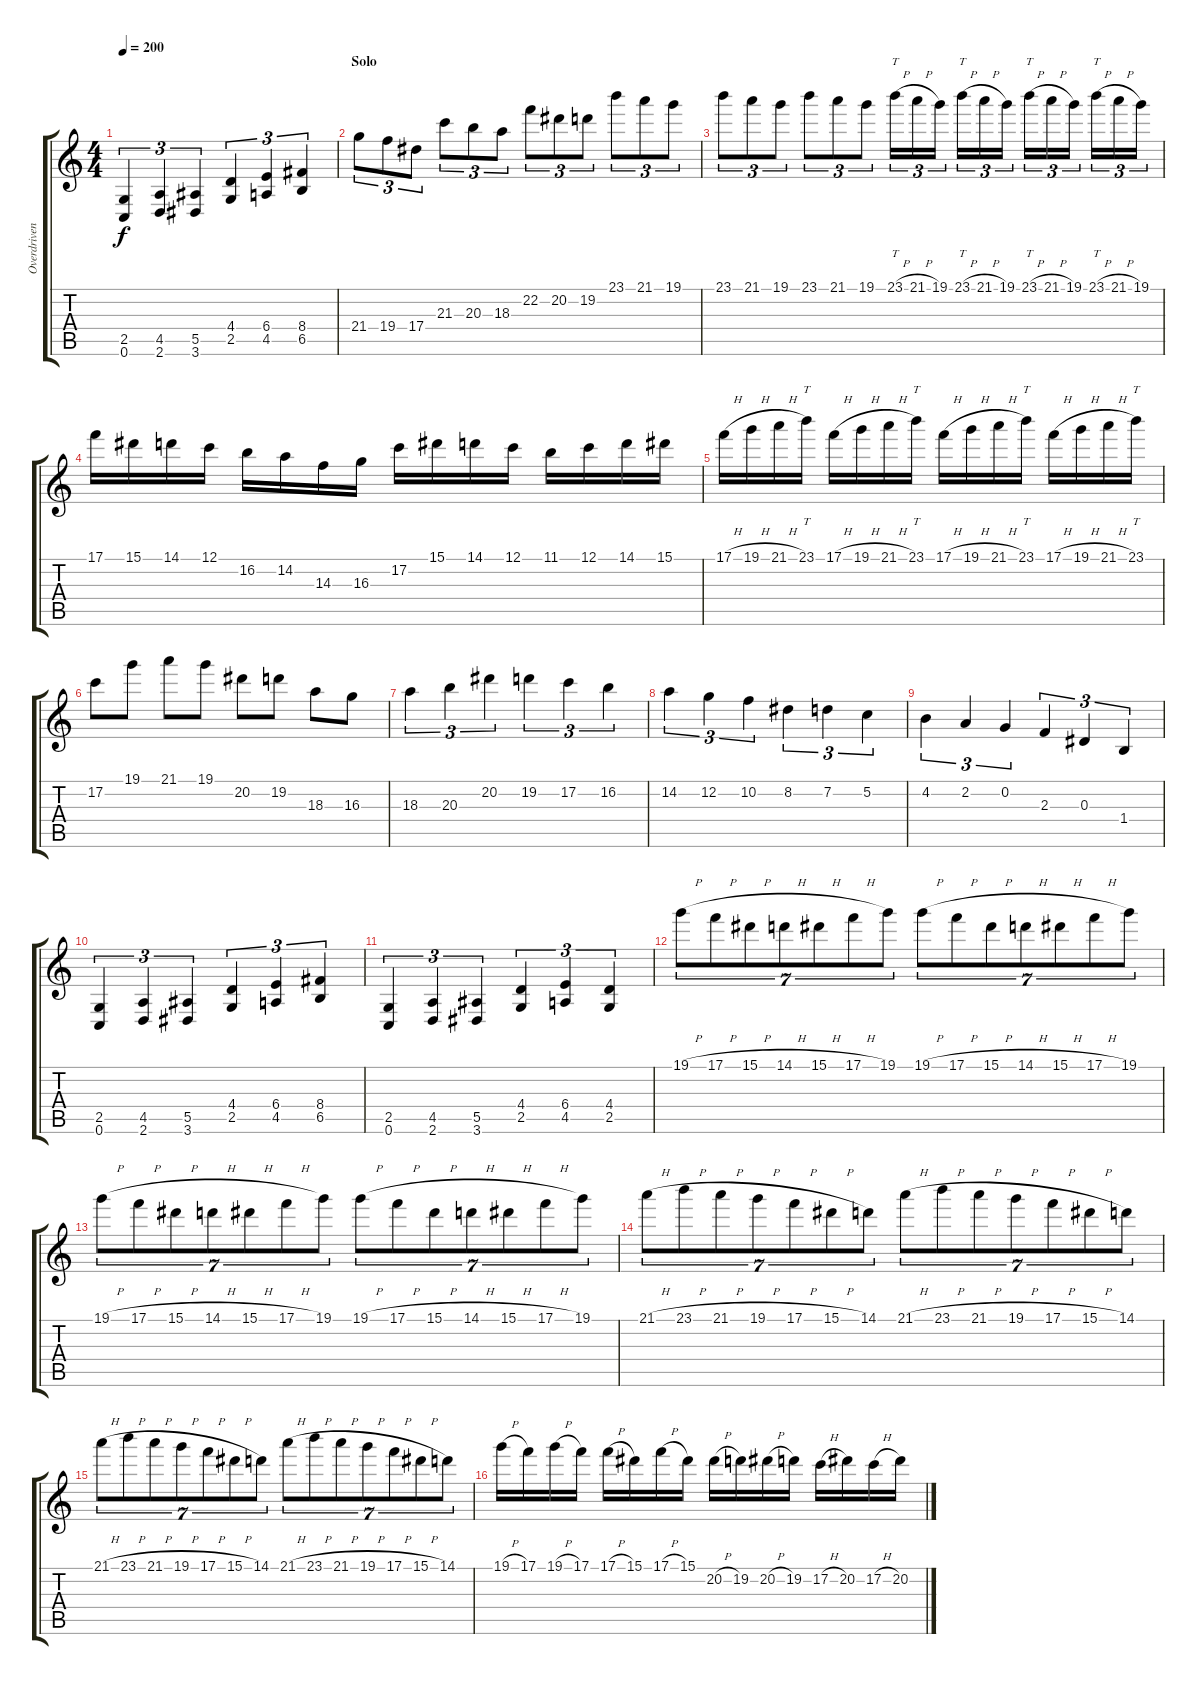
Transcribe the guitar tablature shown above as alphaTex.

\track ("Overdriven Lead" "Overdriven") {instrument overdrivenguitar}
\staff {score tabs}
\tuning (C4 G3 Eb3 Bb2 F2 C2) {hide}
\ts (4 4)
\tempo 200
\clef g2
\ks c
(2.5 0.6).4{tu (3 2) dy f} (4.5 2.6).4{tu (3 2)} (5.5 3.6).4{tu (3 2)} (4.4 2.5).4{tu (3 2)} (6.4 4.5).4{tu (3 2)} (8.4 6.5).4{tu (3 2)} |
\section ("" "Solo")
21.4.8{tu (3 2)} 19.4.8{tu (3 2)} 17.4.8{tu (3 2)} 21.3.8{tu (3 2)} 20.3.8{tu (3 2)} 18.3.8{tu (3 2)} 22.2.8{tu (3 2)} 20.2.8{tu (3 2)} 19.2.8{tu (3 2)} 23.1.8{tu (3 2)} 21.1.8{tu (3 2)} 19.1.8{tu (3 2)} |
23.1.8{tu (3 2)} 21.1.8{tu (3 2)} 19.1.8{tu (3 2)} 23.1.8{tu (3 2)} 21.1.8{tu (3 2)} 19.1.8{tu (3 2)} 23.1{h}.16{tt tu (3 2)} 21.1{h}.16{tu (3 2)} 19.1.16{tu (3 2)} 23.1{h}.16{tt tu (3 2)} 21.1{h}.16{tu (3 2)} 19.1.16{tu (3 2)} 23.1{h}.16{tt tu (3 2)} 21.1{h}.16{tu (3 2)} 19.1.16{tu (3 2)} 23.1{h}.16{tt tu (3 2)} 21.1{h}.16{tu (3 2)} 19.1.16{tu (3 2)} |
17.1.16 15.1.16 14.1.16 12.1.16 16.2.16 14.2.16 14.3.16 16.3.16 17.2.16 15.1.16 14.1.16 12.1.16 11.1.16 12.1.16 14.1.16 15.1.16 |
17.1{h}.16 19.1{h}.16 21.1{h}.16 23.1.16{tt} 17.1{h}.16 19.1{h}.16 21.1{h}.16 23.1.16{tt} 17.1{h}.16 19.1{h}.16 21.1{h}.16 23.1.16{tt} 17.1{h}.16 19.1{h}.16 21.1{h}.16 23.1.16{tt} |
17.2.8 19.1.8 21.1.8 19.1.8 20.2.8 19.2.8 18.3.8 16.3.8 |
18.3.4{tu (3 2)} 20.3.4{tu (3 2)} 20.2.4{tu (3 2)} 19.2.4{tu (3 2)} 17.2.4{tu (3 2)} 16.2.4{tu (3 2)} |
14.2.4{tu (3 2)} 12.2.4{tu (3 2)} 10.2.4{tu (3 2)} 8.2.4{tu (3 2)} 7.2.4{tu (3 2)} 5.2.4{tu (3 2)} |
4.2.4{tu (3 2)} 2.2.4{tu (3 2)} 0.2.4{tu (3 2)} 2.3.4{tu (3 2)} 0.3.4{tu (3 2)} 1.4.4{tu (3 2)} |
(2.5 0.6).4{tu (3 2)} (4.5 2.6).4{tu (3 2)} (5.5 3.6).4{tu (3 2)} (4.4 2.5).4{tu (3 2)} (6.4 4.5).4{tu (3 2)} (8.4 6.5).4{tu (3 2)} |
(2.5 0.6).4{tu (3 2)} (4.5 2.6).4{tu (3 2)} (5.5 3.6).4{tu (3 2)} (4.4 2.5).4{tu (3 2)} (6.4 4.5).4{tu (3 2)} (4.4 2.5).4{tu (3 2)} |
19.1{h}.8{tu (7 4)} 17.1{h}.8{tu (7 4)} 15.1{h}.8{tu (7 4)} 14.1{h}.8{tu (7 4)} 15.1{h}.8{tu (7 4)} 17.1{h}.8{tu (7 4)} 19.1.8{tu (7 4)} 19.1{h}.8{tu (7 4)} 17.1{h}.8{tu (7 4)} 15.1{h}.8{tu (7 4)} 14.1{h}.8{tu (7 4)} 15.1{h}.8{tu (7 4)} 17.1{h}.8{tu (7 4)} 19.1.8{tu (7 4)} |
19.1{h}.8{tu (7 4)} 17.1{h}.8{tu (7 4)} 15.1{h}.8{tu (7 4)} 14.1{h}.8{tu (7 4)} 15.1{h}.8{tu (7 4)} 17.1{h}.8{tu (7 4)} 19.1.8{tu (7 4)} 19.1{h}.8{tu (7 4)} 17.1{h}.8{tu (7 4)} 15.1{h}.8{tu (7 4)} 14.1{h}.8{tu (7 4)} 15.1{h}.8{tu (7 4)} 17.1{h}.8{tu (7 4)} 19.1.8{tu (7 4)} |
21.1{h}.8{tu (7 4)} 23.1{h}.8{tu (7 4)} 21.1{h}.8{tu (7 4)} 19.1{h}.8{tu (7 4)} 17.1{h}.8{tu (7 4)} 15.1{h}.8{tu (7 4)} 14.1.8{tu (7 4)} 21.1{h}.8{tu (7 4)} 23.1{h}.8{tu (7 4)} 21.1{h}.8{tu (7 4)} 19.1{h}.8{tu (7 4)} 17.1{h}.8{tu (7 4)} 15.1{h}.8{tu (7 4)} 14.1.8{tu (7 4)} |
21.1{h}.8{tu (7 4)} 23.1{h}.8{tu (7 4)} 21.1{h}.8{tu (7 4)} 19.1{h}.8{tu (7 4)} 17.1{h}.8{tu (7 4)} 15.1{h}.8{tu (7 4)} 14.1.8{tu (7 4)} 21.1{h}.8{tu (7 4)} 23.1{h}.8{tu (7 4)} 21.1{h}.8{tu (7 4)} 19.1{h}.8{tu (7 4)} 17.1{h}.8{tu (7 4)} 15.1{h}.8{tu (7 4)} 14.1.8{tu (7 4)} |
19.1{h}.16 17.1.16 19.1{h}.16 17.1.16 17.1{h}.16 15.1.16 17.1{h}.16 15.1.16 20.2{h}.16 19.2.16 20.2{h}.16 19.2.16 17.2{h}.16 20.2.16 17.2{h}.16 20.2.16
